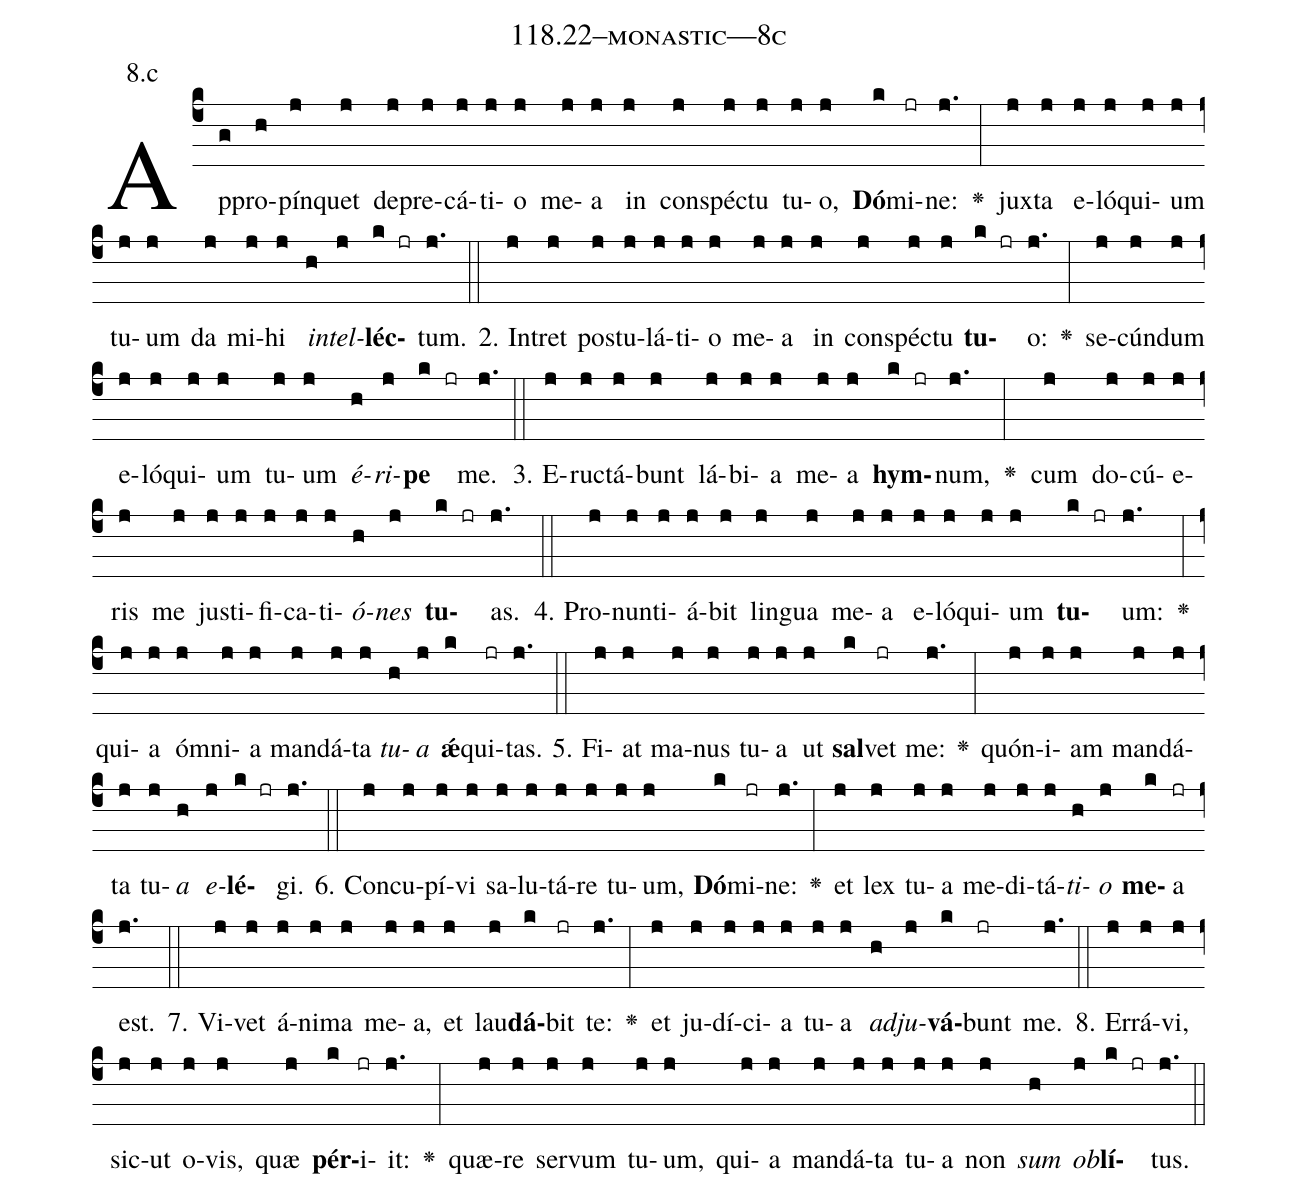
name: 118.22--monastic---8c;
annotation: 8.c;
%%
(c4)Ap(g)pro(h)pín(j)quet(j) de(j)pre(j)cá(j)ti(j)o(j) me(j)a(j) in(j) con(j)spéc(j)tu(j) tu(j)o,(j) <b>Dó</b>(k)mi(jr)ne:(j.) <v>\greheightstar</v>(:) jux(j)ta(j) e(j)ló(j)qui(j)um(j) tu(j)um(j) da(j) mi(j)hi(j) <i>in</i>(h)<i>tel</i>(j)<b>léc</b>(k jr)tum.(j.) (::)
2. In(j)tret(j) pos(j)tu(j)lá(j)ti(j)o(j) me(j)a(j) in(j) con(j)spéc(j)tu(j) <b>tu</b>(k jr)o:(j.) <v>\greheightstar</v>(:) se(j)cún(j)dum(j) e(j)ló(j)qui(j)um(j) tu(j)um(j) <i>é</i>(h)<i>ri</i>(j)<b>pe</b>(k jr) me.(j.) (::)
3. E(j)ruc(j)tá(j)bunt(j) lá(j)bi(j)a(j) me(j)a(j) <b>hym</b>(k jr)num,(j.) <v>\greheightstar</v>(:) cum(j) do(j)cú(j)e(j)ris(j) me(j) jus(j)ti(j)fi(j)ca(j)ti(j)<i>ó</i>(h)<i>nes</i>(j) <b>tu</b>(k jr)as.(j.) (::)
4. Pro(j)nun(j)ti(j)á(j)bit(j) lin(j)gua(j) me(j)a(j) e(j)ló(j)qui(j)um(j) <b>tu</b>(k jr)um:(j.) <v>\greheightstar</v>(:) qui(j)a(j) óm(j)ni(j)a(j) man(j)dá(j)ta(j) <i>tu</i>(h)<i>a</i>(j) <b>ǽ</b>(k)qui(jr)tas.(j.) (::)
5. Fi(j)at(j) ma(j)nus(j) tu(j)a(j) ut(j) <b>sal</b>(k)vet(jr) me:(j.) <v>\greheightstar</v>(:) quón(j)i(j)am(j) man(j)dá(j)ta(j) tu(j)<i>a</i>(h) <i>e</i>(j)<b>lé</b>(k jr)gi.(j.) (::)
6. Con(j)cu(j)pí(j)vi(j) sa(j)lu(j)tá(j)re(j) tu(j)um,(j) <b>Dó</b>(k)mi(jr)ne:(j.) <v>\greheightstar</v>(:) et(j) lex(j) tu(j)a(j) me(j)di(j)tá(j)<i>ti</i>(h)<i>o</i>(j) <b>me</b>(k)a(jr) est.(j.) (::)
7. Vi(j)vet(j) á(j)ni(j)ma(j) me(j)a,(j) et(j) lau(j)<b>dá</b>(k)bit(jr) te:(j.) <v>\greheightstar</v>(:) et(j) ju(j)dí(j)ci(j)a(j) tu(j)a(j) <i>ad</i>(h)<i>ju</i>(j)<b>vá</b>(k)bunt(jr) me.(j.) (::)
8. Er(j)rá(j)vi,(j) sic(j)ut(j) o(j)vis,(j) quæ(j) <b>pér</b>(k)i(jr)it:(j.) <v>\greheightstar</v>(:) quæ(j)re(j) ser(j)vum(j) tu(j)um,(j) qui(j)a(j) man(j)dá(j)ta(j) tu(j)a(j) non(j) <i>sum</i>(h) <i>ob</i>(j)<b>lí</b>(k jr)tus.(j.) (::)
